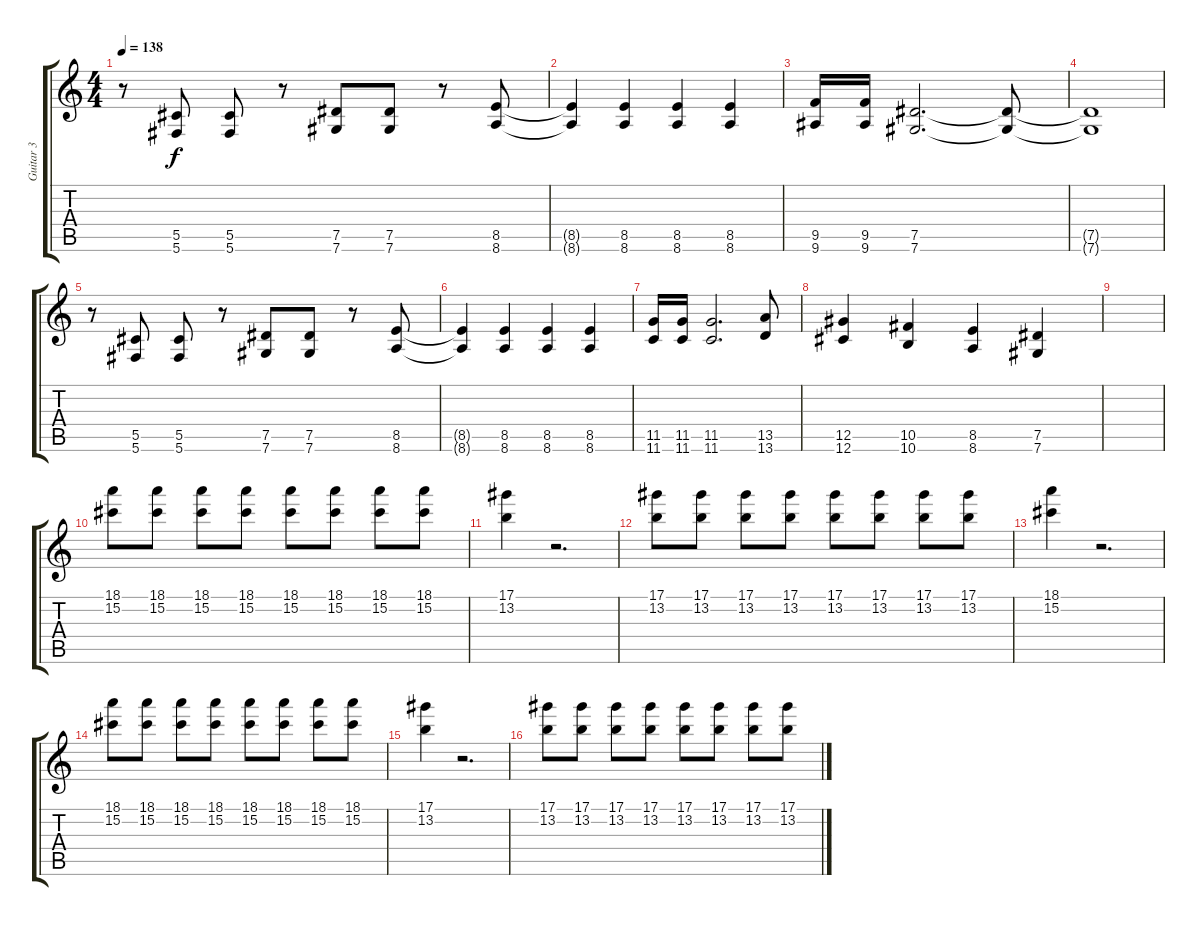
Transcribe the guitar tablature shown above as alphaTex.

\track ("Guitar 3" "Guitar 3") {instrument electricguitarclean}
\staff {score tabs}
\tuning (Eb4 Bb3 Gb3 Db3 Ab2 Db2) {hide}
\ts (4 4)
\tempo 138
\clef g2
\ks c
r.8{dy f volume 12 instrument overdrivenguitar} (5.5 5.6).8 (5.5 5.6).8 r.8 (7.5 7.6).8 (7.5 7.6).8 r.8 (8.5 8.6).8 |
(8.5{t} 8.6{t}).4 (8.5 8.6).4 (8.5 8.6).4 (8.5 8.6).4 |
(9.5 9.6).16 (9.5 9.6).16 (7.5 7.6).2{d} (7.5{t} 7.6{t}).8 |
(7.5{t} 7.6{t}).1 |
r.8 (5.5 5.6).8 (5.5 5.6).8 r.8 (7.5 7.6).8 (7.5 7.6).8 r.8 (8.5 8.6).8 |
(8.5{t} 8.6{t}).4 (8.5 8.6).4 (8.5 8.6).4 (8.5 8.6).4 |
(11.5 11.6).16 (11.5 11.6).16 (11.5 11.6).2{d} (13.5 13.6).8 |
(12.5 12.6).4 (10.5 10.6).4 (8.5 8.6).4 (7.5 7.6).4 |
|
(18.1 15.2).8 (18.1 15.2).8 (18.1 15.2).8 (18.1 15.2).8 (18.1 15.2).8 (18.1 15.2).8 (18.1 15.2).8 (18.1 15.2).8 |
(17.1 13.2).4 r.2{d} |
(17.1 13.2).8 (17.1 13.2).8 (17.1 13.2).8 (17.1 13.2).8 (17.1 13.2).8 (17.1 13.2).8 (17.1 13.2).8 (17.1 13.2).8 |
(18.1 15.2).4 r.2{d} |
(18.1 15.2).8 (18.1 15.2).8 (18.1 15.2).8 (18.1 15.2).8 (18.1 15.2).8 (18.1 15.2).8 (18.1 15.2).8 (18.1 15.2).8 |
(17.1 13.2).4 r.2{d} |
(17.1 13.2).8 (17.1 13.2).8 (17.1 13.2).8 (17.1 13.2).8 (17.1 13.2).8 (17.1 13.2).8 (17.1 13.2).8 (17.1 13.2).8
